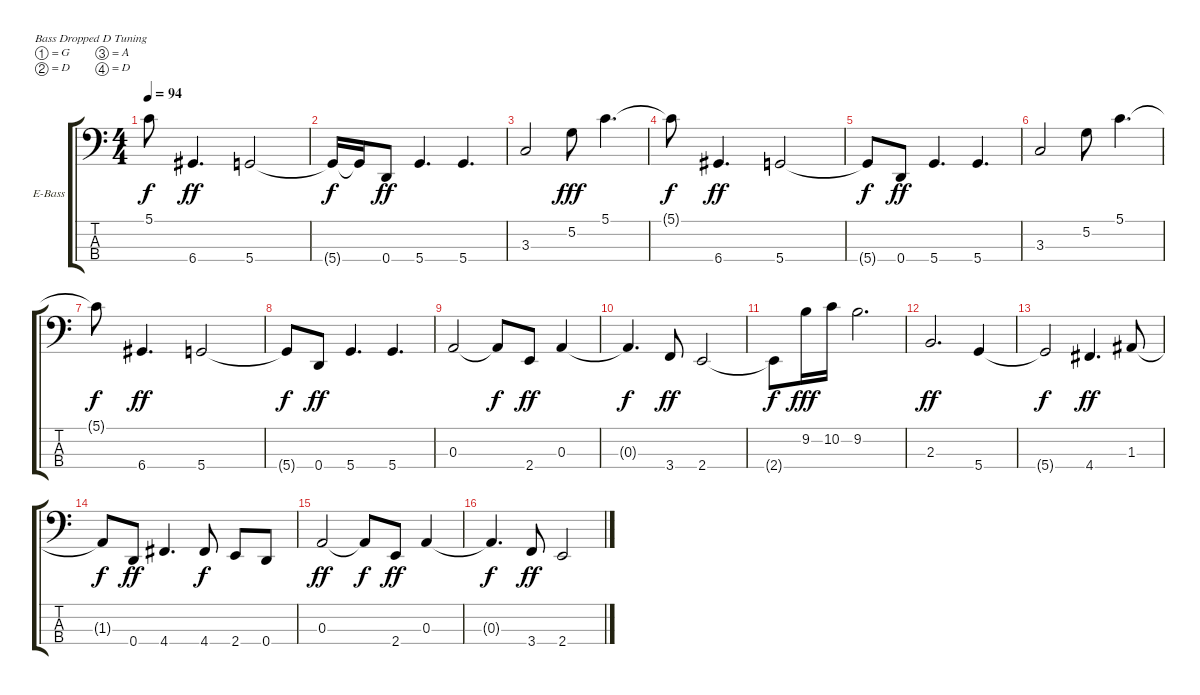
\bracketExtendMode groupsimilarinstruments
\firstSystemTrackNameOrientation horizontal
\otherSystemsTrackNameOrientation horizontal
\track ("Bass" "E-Bass") {instrument electricbassfinger}
\staff {score tabs}
\tuning (G2 D2 A1 D1)
\ts (4 4)
\tempo 94
\clef f4
\ks c
5.1{t}.8{dy f} 6.4.4{d dy ff} 5.4.2 |
5.4{t}.16{dy f} 5.4{t}.16 0.4.8{dy ff} 5.4.4{d} 5.4.4{d} |
3.3.2 5.2.8{dy fff} 5.1.4{d} |
5.1{t}.8{dy f} 6.4.4{d dy ff} 5.4.2 |
5.4{t}.8{dy f} 0.4.8{dy ff} 5.4.4{d} 5.4.4{d} |
3.3.2 5.2.8 5.1.4{d} |
5.1{t}.8{dy f} 6.4.4{d dy ff} 5.4.2 |
5.4{t}.8{dy f} 0.4.8{dy ff} 5.4.4{d} 5.4.4{d} |
0.3.2 0.3{t}.8{dy f} 2.4.8{dy ff} 0.3.4 |
0.3{t}.4{d dy f} 3.4.8{dy ff} 2.4.2 |
2.4{t}.8{dy f} 9.2.16{dy fff} 10.2.16 9.2.2{d} |
2.3.2{d dy ff} 5.4.4 |
5.4{t}.2{dy f} 4.4.4{d dy ff} 1.3.8 |
1.3{t}.8{dy f} 0.4.8{dy ff} 4.4.4{d} 4.4.8{dy f} 2.4.8 0.4.8 |
0.3.2{dy ff} 0.3{t}.8{dy f} 2.4.8{dy ff} 0.3.4 |
0.3{t}.4{d dy f} 3.4.8{dy ff} 2.4.2
